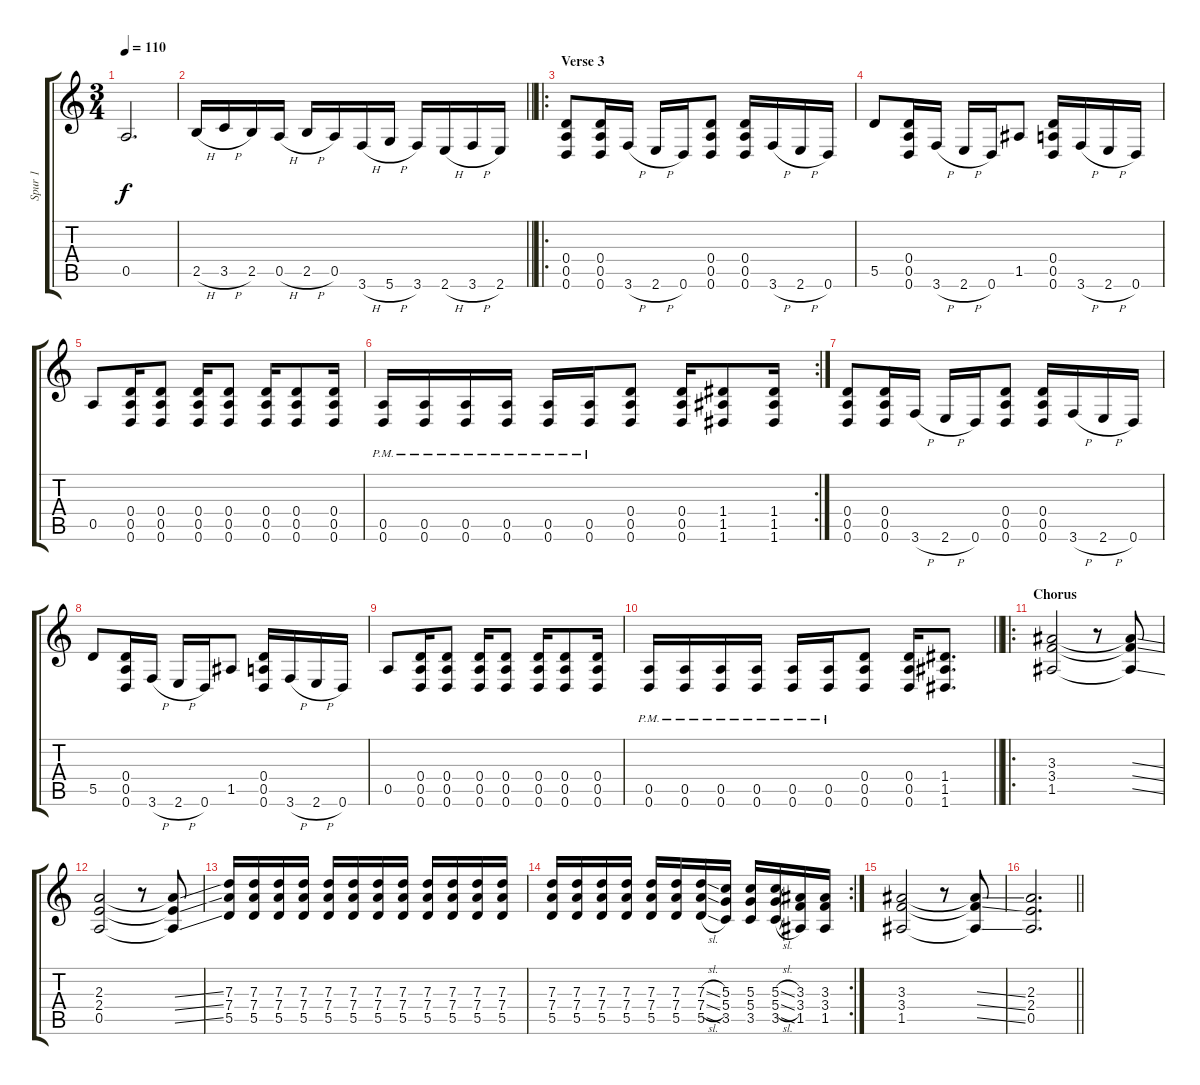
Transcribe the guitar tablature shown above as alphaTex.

\track ("Spur 1" "Spur 1") {instrument distortionguitar}
\staff {score tabs}
\tuning (E4 B3 G3 D3 A2 D2) {hide}
\ts (3 4)
\tempo 110
\clef g2
\ks c
0.5.2{d dy f} |
\barLineRight lightlight
2.5{h}.16 3.5{h}.16 2.5.16 0.5{h}.16 2.5{h}.16 0.5.16 3.6{h}.16 5.6{h}.16 3.6.16 2.6{h}.16 3.6{h}.16 2.6.16 |
\ro
\section ("" "Verse 3")
(0.4 0.5 0.6).8 (0.4 0.5 0.6).16 3.6{h}.16 2.6{h}.16 0.6.16 (0.4 0.5 0.6).8 (0.4 0.5 0.6).16 3.6{h}.16 2.6{h}.16 0.6.16 |
5.5.8 (0.4 0.5 0.6).16 3.6{h}.16 2.6{h}.16 0.6.16 1.5.8 (0.4 0.5 0.6).16 3.6{h}.16 2.6{h}.16 0.6.16 |
0.5.8 (0.4 0.5 0.6).16 (0.4 0.5 0.6).8 (0.4 0.5 0.6).16 (0.4 0.5 0.6).8 (0.4 0.5 0.6).16 (0.4 0.5 0.6).8 (0.4 0.5 0.6).16 |
\rc 2
(0.5{pm} 0.6{pm}).16 (0.5{pm} 0.6{pm}).16 (0.5{pm} 0.6{pm}).16 (0.5{pm} 0.6{pm}).16 (0.5{pm} 0.6{pm}).16 (0.5{pm} 0.6{pm}).16 (0.4 0.5 0.6).8 (0.4 0.5 0.6).16 (1.4 1.5 1.6).8 (1.4 1.5 1.6).16 |
(0.4 0.5 0.6).8 (0.4 0.5 0.6).16 3.6{h}.16 2.6{h}.16 0.6.16 (0.4 0.5 0.6).8 (0.4 0.5 0.6).16 3.6{h}.16 2.6{h}.16 0.6.16 |
5.5.8 (0.4 0.5 0.6).16 3.6{h}.16 2.6{h}.16 0.6.16 1.5.8 (0.4 0.5 0.6).16 3.6{h}.16 2.6{h}.16 0.6.16 |
0.5.8 (0.4 0.5 0.6).16 (0.4 0.5 0.6).8 (0.4 0.5 0.6).16 (0.4 0.5 0.6).8 (0.4 0.5 0.6).16 (0.4 0.5 0.6).8 (0.4 0.5 0.6).16 |
\barLineRight lightlight
(0.5{pm} 0.6{pm}).16 (0.5{pm} 0.6{pm}).16 (0.5{pm} 0.6{pm}).16 (0.5{pm} 0.6{pm}).16 (0.5{pm} 0.6{pm}).16 (0.5{pm} 0.6{pm}).16 (0.4 0.5 0.6).8 (0.4 0.5 0.6).16 (1.4 1.5 1.6).8{d} |
\ro
\section ("" "Chorus")
(3.3 3.4 1.5).2 r.8 (3.3{ss t} 3.4{ss t} 1.5{ss t}).8 |
(2.3 2.4 0.5).2 r.8 (2.3{ss t} 2.4{ss t} 0.5{ss t}).8 |
(7.3 7.4 5.5).16 (7.3 7.4 5.5).16 (7.3 7.4 5.5).16 (7.3 7.4 5.5).16 (7.3 7.4 5.5).16 (7.3 7.4 5.5).16 (7.3 7.4 5.5).16 (7.3 7.4 5.5).16 (7.3 7.4 5.5).16 (7.3 7.4 5.5).16 (7.3 7.4 5.5).16 (7.3 7.4 5.5).16 |
\rc 2
(7.3 7.4 5.5).16 (7.3 7.4 5.5).16 (7.3 7.4 5.5).16 (7.3 7.4 5.5).16 (7.3 7.4 5.5).16 (7.3 7.4 5.5).16 (7.3{sl} 7.4{sl} 5.5{sl}).16 (5.3 5.4 3.5).16 (5.3 5.4 3.5).16 (5.3{sl} 5.4{sl} 3.5{sl}).16 (3.3 3.4 1.5).16 (3.3 3.4 1.5).16 |
(3.3 3.4 1.5).2 r.8 (3.3{ss t} 3.4{ss t} 1.5{ss t}).8 |
\barLineRight lightlight
(2.3 2.4 0.5).2{d}
